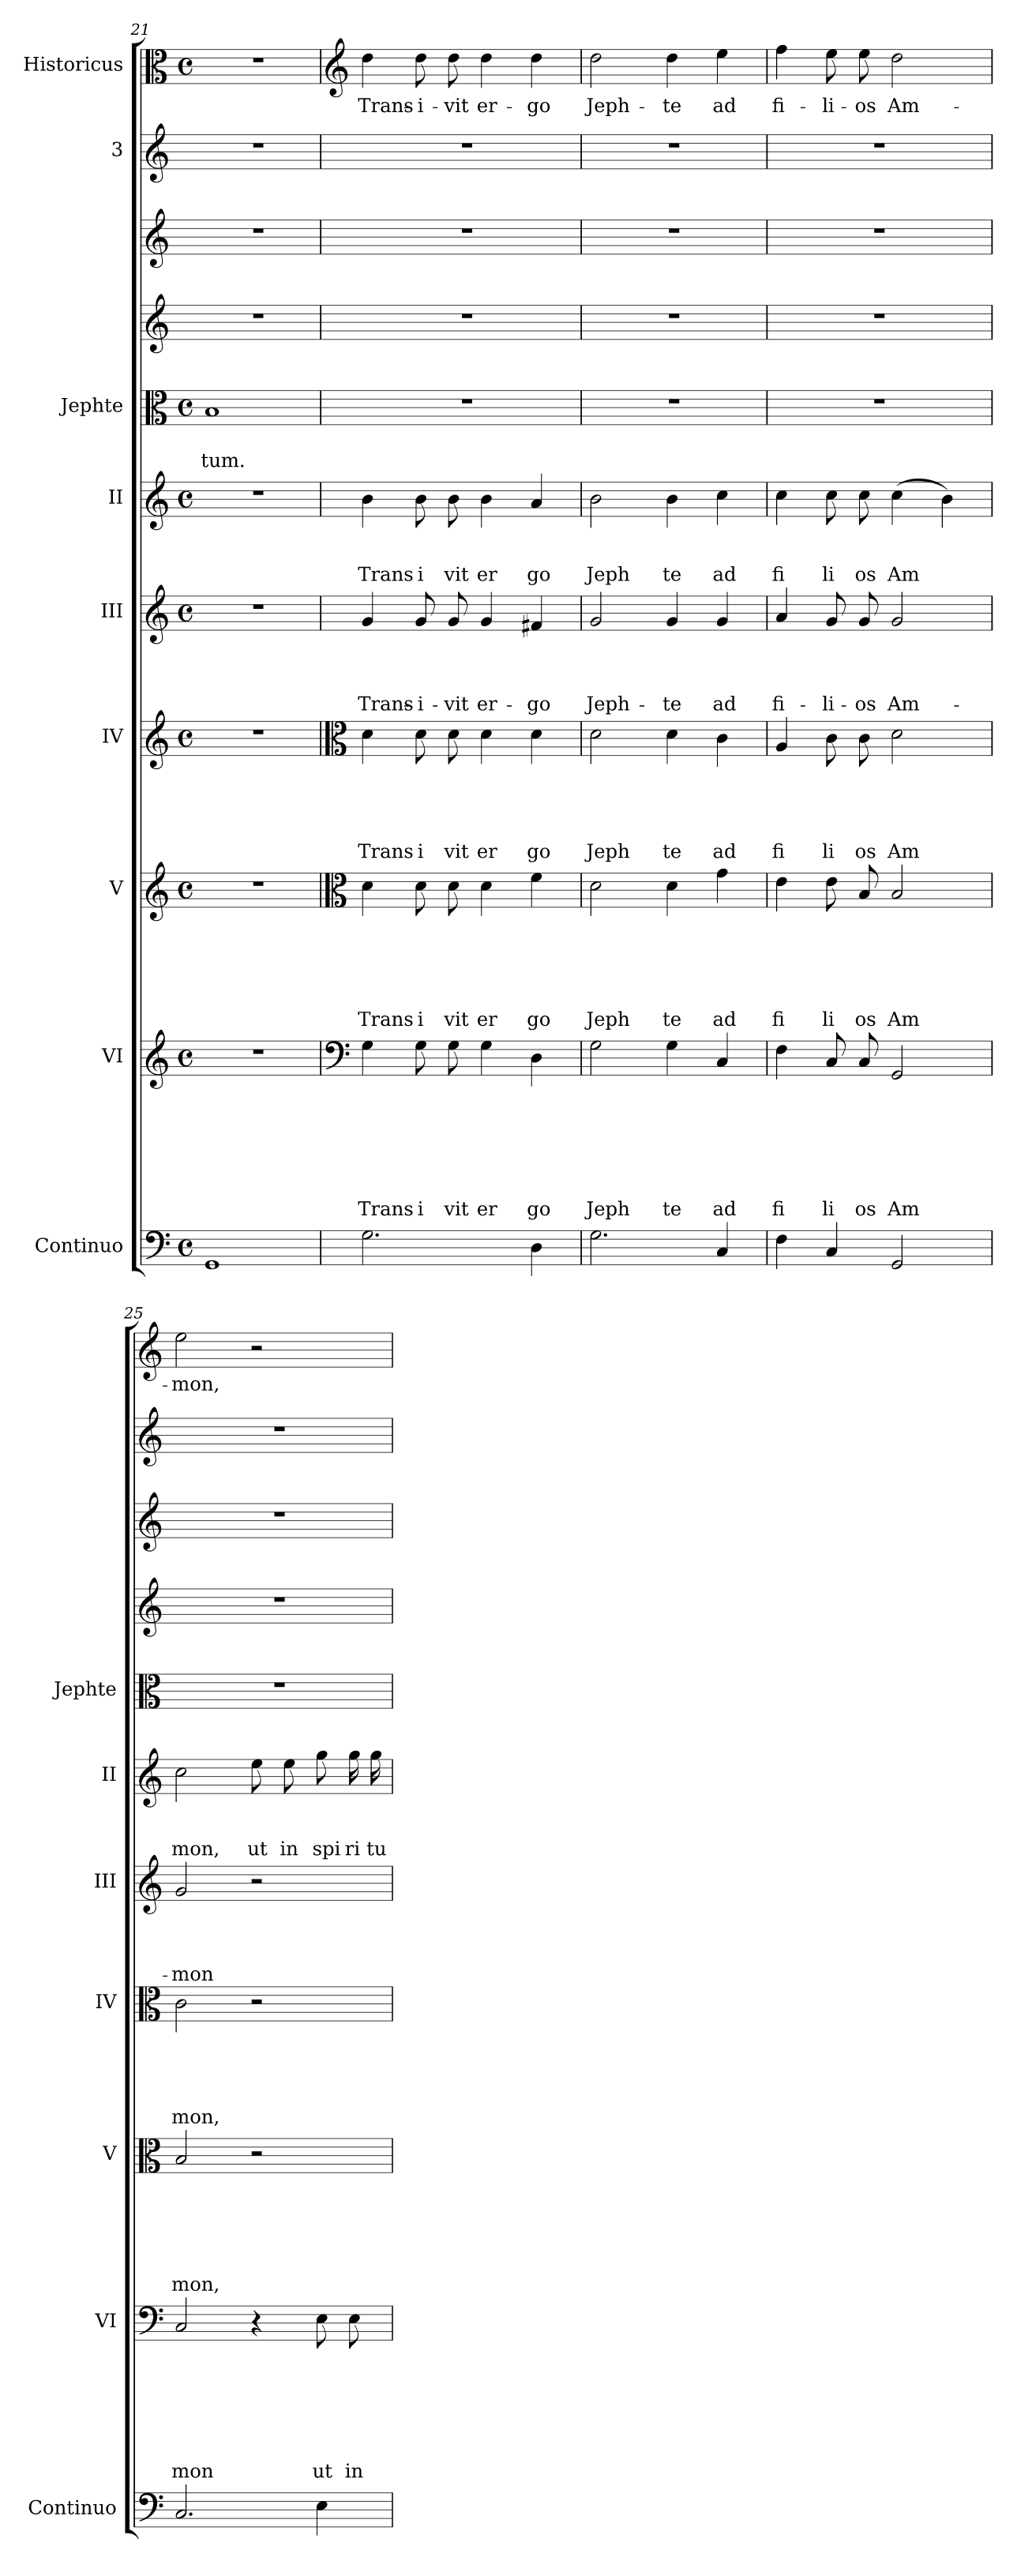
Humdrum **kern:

**kern	**kern	**text	**text	**text	**text	**text	**text	**text	**kern	**text	**text	**text	**text	**text	**text	**kern	**text	**text	**text	**text	**text	**kern	**text	**text	**text	**text	**kern	**text	**text	**text	**kern	**text	**text	**kern	**kern	**kern	**kern	**text
*part11	*part10	*part10	*part10	*part10	*part10	*part10	*part10	*part10	*part9	*part9	*part9	*part9	*part9	*part9	*part9	*part8	*part8	*part8	*part8	*part8	*part8	*part7	*part7	*part7	*part7	*part7	*part6	*part6	*part6	*part6	*part5	*part5	*part5	*part4	*part3	*part2	*part1	*part1
*staff11	*staff10	*staff10	*staff10	*staff10	*staff10	*staff10	*staff10	*staff10	*staff9	*staff9	*staff9	*staff9	*staff9	*staff9	*staff9	*staff8	*staff8	*staff8	*staff8	*staff8	*staff8	*staff7	*staff7	*staff7	*staff7	*staff7	*staff6	*staff6	*staff6	*staff6	*staff5	*staff5	*staff5	*staff4	*staff3	*staff2	*staff1	*staff1
*I"Continuo	*I"VI	*	*	*	*	*	*	*	*I"V	*	*	*	*	*	*	*I"IV	*	*	*	*	*	*I"III	*	*	*	*	*I"II	*	*	*	*I"Jephte	*	*	*	*	*I"3	*I"Historicus	*
*I'Continuo	*I'VI	*	*	*	*	*	*	*	*I'V	*	*	*	*	*	*	*I'IV	*	*	*	*	*	*I'III	*	*	*	*	*I'II	*	*	*	*I'Jephte	*	*	*	*	*	*	*
*clefF4	*clefG2	*	*	*	*	*	*	*	*clefG2	*	*	*	*	*	*	*clefG2	*	*	*	*	*	*clefG2	*	*	*	*	*clefG2	*	*	*	*clefC3	*	*	*clefG2	*clefG2	*clefG2	*clefC3	*
*k[]	*k[]	*	*	*	*	*	*	*	*k[]	*	*	*	*	*	*	*k[]	*	*	*	*	*	*k[]	*	*	*	*	*k[]	*	*	*	*k[]	*	*	*k[]	*k[]	*k[]	*k[]	*
*C:	*C:	*	*	*	*	*	*	*	*C:	*	*	*	*	*	*	*C:	*	*	*	*	*	*C:	*	*	*	*	*C:	*	*	*	*C:	*	*	*C:	*C:	*C:	*C:	*
*M4/4	*M4/4	*	*	*	*	*	*	*	*M4/4	*	*	*	*	*	*	*M4/4	*	*	*	*	*	*M4/4	*	*	*	*	*M4/4	*	*	*	*M4/4	*	*	*	*	*	*M4/4	*
*met(c)	*met(c)	*	*	*	*	*	*	*	*met(c)	*	*	*	*	*	*	*met(c)	*	*	*	*	*	*met(c)	*	*	*	*	*met(c)	*	*	*	*met(c)	*	*	*	*	*	*met(c)	*
=21	=21	=21	=21	=21	=21	=21	=21	=21	=21	=21	=21	=21	=21	=21	=21	=21	=21	=21	=21	=21	=21	=21	=21	=21	=21	=21	=21	=21	=21	=21	=21	=21	=21	=21	=21	=21	=21	=21
!	!	!	!	!	!	!	!	!	!	!	!	!	!	!	!	!	!	!	!	!	!	!	!	!	!	!	!	!	!	!	!	!	!LO:LY:b	!	!	!	!	!
1GG	1r	.	.	.	.	.	.	.	1r	.	.	.	.	.	.	1r	.	.	.	.	.	1r	.	.	.	.	1r	.	.	.	1B	.	tum.	1r	1r	1r	1r	.
!!LO:PB:g=z
=22	=22	=22	=22	=22	=22	=22	=22	=22	=22	=22	=22	=22	=22	=22	=22	=22	=22	=22	=22	=22	=22	=22	=22	=22	=22	=22	=22	=22	=22	=22	=22	=22	=22	=22	=22	=22	=22	=22
*	*clefF4	*	*	*	*	*	*	*	*clefC3	*	*	*	*	*	*	*clefC3	*	*	*	*	*	*	*	*	*	*	*	*	*	*	*	*	*	*	*	*	*clefG2	*
!	!	!	!	!	!	!	!	!LO:LY:b	!	!	!	!	!	!	!LO:LY:b	!	!	!	!	!	!LO:LY:b	!	!	!	!	!LO:LY:b	!	!	!	!LO:LY:b	!	!	!	!	!	!	!	!LO:LY:b
2.G\	4G\	.	.	.	.	.	.	Trans	4d\	.	.	.	.	.	Trans	4d\	.	.	.	.	Trans	4g/	.	.	.	Trans-	4b\	.	.	Trans	1r	.	.	1r	1r	1r	4dd\	Trans-
!	!	!	!	!	!	!	!	!LO:LY:b	!	!	!	!	!	!	!LO:LY:b	!	!	!	!	!	!LO:LY:b	!	!	!	!	!LO:LY:b	!	!	!	!LO:LY:b	!	!	!	!	!	!	!	!LO:LY:b
.	8G\	.	.	.	.	.	.	i	8d\	.	.	.	.	.	i	8d\	.	.	.	.	i	8g/	.	.	.	-i-	8b\	.	.	i	.	.	.	.	.	.	8dd\	-i-
!	!	!	!	!	!	!	!	!LO:LY:b	!	!	!	!	!	!	!LO:LY:b	!	!	!	!	!	!LO:LY:b	!	!	!	!	!LO:LY:b	!	!	!	!LO:LY:b	!	!	!	!	!	!	!	!LO:LY:b
.	8G\	.	.	.	.	.	.	vit	8d\	.	.	.	.	.	vit	8d\	.	.	.	.	vit	8g/	.	.	.	-vit	8b\	.	.	vit	.	.	.	.	.	.	8dd\	-vit
!	!	!	!	!	!	!	!	!LO:LY:b	!	!	!	!	!	!	!LO:LY:b	!	!	!	!	!	!LO:LY:b	!	!	!	!	!LO:LY:b	!	!	!	!LO:LY:b	!	!	!	!	!	!	!	!LO:LY:b
.	4G\	.	.	.	.	.	.	er	4d\	.	.	.	.	.	er	4d\	.	.	.	.	er	4g/	.	.	.	er-	4b\	.	.	er	.	.	.	.	.	.	4dd\	er-
!	!	!	!	!	!	!	!	!LO:LY:b	!	!	!	!	!	!	!LO:LY:b	!	!	!	!	!	!LO:LY:b	!	!	!	!	!LO:LY:b	!	!	!	!LO:LY:b	!	!	!	!	!	!	!	!LO:LY:b
4D\	4D\	.	.	.	.	.	.	go	4f\	.	.	.	.	.	go	4d\	.	.	.	.	go	4f#X/	.	.	.	-go	4a/	.	.	go	.	.	.	.	.	.	4dd\	-go
=23	=23	=23	=23	=23	=23	=23	=23	=23	=23	=23	=23	=23	=23	=23	=23	=23	=23	=23	=23	=23	=23	=23	=23	=23	=23	=23	=23	=23	=23	=23	=23	=23	=23	=23	=23	=23	=23	=23
!	!	!	!	!	!	!	!	!LO:LY:b	!	!	!	!	!	!	!LO:LY:b	!	!	!	!	!	!LO:LY:b	!	!	!	!	!LO:LY:b	!	!	!	!LO:LY:b	!	!	!	!	!	!	!	!LO:LY:b
2.G\	2G\	.	.	.	.	.	.	Jeph	2d\	.	.	.	.	.	Jeph	2d\	.	.	.	.	Jeph	2g/	.	.	.	Jeph-	2b\	.	.	Jeph	1r	.	.	1r	1r	1r	2dd\	Jeph-
!	!	!	!	!	!	!	!	!LO:LY:b	!	!	!	!	!	!	!LO:LY:b	!	!	!	!	!	!LO:LY:b	!	!	!	!	!LO:LY:b	!	!	!	!LO:LY:b	!	!	!	!	!	!	!	!LO:LY:b
.	4G\	.	.	.	.	.	.	te	4d\	.	.	.	.	.	te	4d\	.	.	.	.	te	4g/	.	.	.	-te	4b\	.	.	te	.	.	.	.	.	.	4dd\	-te
!	!	!	!	!	!	!	!	!LO:LY:b	!	!	!	!	!	!	!LO:LY:b	!	!	!	!	!	!LO:LY:b	!	!	!	!	!LO:LY:b	!	!	!	!LO:LY:b	!	!	!	!	!	!	!	!LO:LY:b
4C/	4C/	.	.	.	.	.	.	ad	4g\	.	.	.	.	.	ad	4c\	.	.	.	.	ad	4g/	.	.	.	ad	4cc\	.	.	ad	.	.	.	.	.	.	4ee\	ad
=24	=24	=24	=24	=24	=24	=24	=24	=24	=24	=24	=24	=24	=24	=24	=24	=24	=24	=24	=24	=24	=24	=24	=24	=24	=24	=24	=24	=24	=24	=24	=24	=24	=24	=24	=24	=24	=24	=24
!	!	!	!	!	!	!	!	!LO:LY:b	!	!	!	!	!	!	!LO:LY:b	!	!	!	!	!	!LO:LY:b	!	!	!	!	!LO:LY:b	!	!	!	!LO:LY:b	!	!	!	!	!	!	!	!LO:LY:b
4F\	4F\	.	.	.	.	.	.	fi	4e\	.	.	.	.	.	fi	4A/	.	.	.	.	fi	4a/	.	.	.	fi-	4cc\	.	.	fi	1r	.	.	1r	1r	1r	4ff\	fi-
!	!	!	!	!	!	!	!	!LO:LY:b	!	!	!	!	!	!	!LO:LY:b	!	!	!	!	!	!LO:LY:b	!	!	!	!	!LO:LY:b	!	!	!	!LO:LY:b	!	!	!	!	!	!	!	!LO:LY:b
4C/	8C/	.	.	.	.	.	.	li	8e\	.	.	.	.	.	li	8c\	.	.	.	.	li	8g/	.	.	.	-li-	8cc\	.	.	li	.	.	.	.	.	.	8ee\	-li-
!	!	!	!	!	!	!	!	!LO:LY:b	!	!	!	!	!	!	!LO:LY:b	!	!	!	!	!	!LO:LY:b	!	!	!	!	!LO:LY:b	!	!	!	!LO:LY:b	!	!	!	!	!	!	!	!LO:LY:b
.	8C/	.	.	.	.	.	.	os	8B/	.	.	.	.	.	os	8c\	.	.	.	.	os	8g/	.	.	.	-os	8cc\	.	.	os	.	.	.	.	.	.	8ee\	-os
!	!	!	!	!	!	!	!	!LO:LY:b	!	!	!	!	!	!	!LO:LY:b	!	!	!	!	!	!LO:LY:b	!	!	!	!	!LO:LY:b	!	!	!	!LO:LY:b	!	!	!	!	!	!	!	!LO:LY:b
2GG/	2GG/	.	.	.	.	.	.	Am	2B/	.	.	.	.	.	Am	2d\	.	.	.	.	Am	2g/	.	.	.	Am-	(>4cc\	.	.	Am	.	.	.	.	.	.	2dd\	Am-
.	.	.	.	.	.	.	.	.	.	.	.	.	.	.	.	.	.	.	.	.	.	.	.	.	.	.	4b\)	.	.	.	.	.	.	.	.	.	.	.
=25	=25	=25	=25	=25	=25	=25	=25	=25	=25	=25	=25	=25	=25	=25	=25	=25	=25	=25	=25	=25	=25	=25	=25	=25	=25	=25	=25	=25	=25	=25	=25	=25	=25	=25	=25	=25	=25	=25
!	!	!	!	!	!	!	!	!LO:LY:b	!	!	!	!	!	!	!LO:LY:b	!	!	!	!	!	!LO:LY:b	!	!	!	!	!LO:LY:b	!	!	!	!LO:LY:b	!	!	!	!	!	!	!	!LO:LY:b
2.C/	2C/	.	.	.	.	.	.	mon	2B/	.	.	.	.	.	mon,	2c\	.	.	.	.	mon,	2g/	.	.	.	-mon	2cc\	.	.	mon,	1r	.	.	1r	1r	1r	2ee\	-mon,
!	!	!	!	!	!	!	!	!	!	!	!	!	!	!	!	!	!	!	!	!	!	!	!	!	!	!	!	!	!	!LO:LY:b	!	!	!	!	!	!	!	!
.	4r	.	.	.	.	.	.	.	2r	.	.	.	.	.	.	2r	.	.	.	.	.	2r	.	.	.	.	8ee\	.	.	ut	.	.	.	.	.	.	2r	.
!	!	!	!	!	!	!	!	!	!	!	!	!	!	!	!	!	!	!	!	!	!	!	!	!	!	!	!	!	!	!LO:LY:b	!	!	!	!	!	!	!	!
.	.	.	.	.	.	.	.	.	.	.	.	.	.	.	.	.	.	.	.	.	.	.	.	.	.	.	8ee\	.	.	in	.	.	.	.	.	.	.	.
!	!	!	!	!	!	!	!	!LO:LY:b	!	!	!	!	!	!	!	!	!	!	!	!	!	!	!	!	!	!	!	!	!	!LO:LY:b	!	!	!	!	!	!	!	!
4E\	8E\	.	.	.	.	.	.	ut	.	.	.	.	.	.	.	.	.	.	.	.	.	.	.	.	.	.	8gg\	.	.	spi	.	.	.	.	.	.	.	.
!	!	!	!	!	!	!	!	!LO:LY:b	!	!	!	!	!	!	!	!	!	!	!	!	!	!	!	!	!	!	!	!	!	!LO:LY:b	!	!	!	!	!	!	!	!
.	8E\	.	.	.	.	.	.	in	.	.	.	.	.	.	.	.	.	.	.	.	.	.	.	.	.	.	16gg\	.	.	ri	.	.	.	.	.	.	.	.
!	!	!	!	!	!	!	!	!	!	!	!	!	!	!	!	!	!	!	!	!	!	!	!	!	!	!	!	!	!	!LO:LY:b	!	!	!	!	!	!	!	!
.	.	.	.	.	.	.	.	.	.	.	.	.	.	.	.	.	.	.	.	.	.	.	.	.	.	.	16gg\	.	.	tu	.	.	.	.	.	.	.	.
=	=	=	=	=	=	=	=	=	=	=	=	=	=	=	=	=	=	=	=	=	=	=	=	=	=	=	=	=	=	=	=	=	=	=	=	=	=	=
*-	*-	*-	*-	*-	*-	*-	*-	*-	*-	*-	*-	*-	*-	*-	*-	*-	*-	*-	*-	*-	*-	*-	*-	*-	*-	*-	*-	*-	*-	*-	*-	*-	*-	*-	*-	*-	*-	*-
